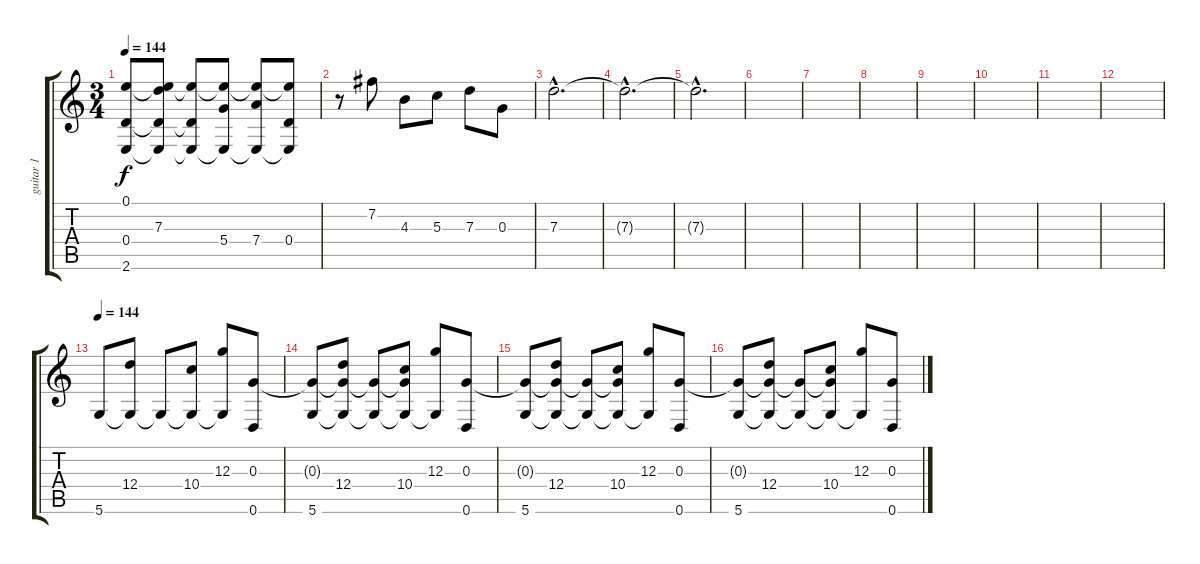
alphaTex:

\track ("guitar 1" "guitar 1") {instrument electricguitarclean}
\staff {score tabs}
\tuning (E4 B3 G3 D3 A2 D2) {hide}
\ts (3 4)
\tempo 144
\clef g2
\ks c
(0.1{t} 0.4{t} 2.6).8{dy f} (0.1{t} 7.3 0.4{t} 2.6{t}).8 (0.1{t} 0.4{t} 2.6{t}).8 (0.1{t} 5.4 2.6{t}).8 (0.1{t} 7.4 2.6{t}).8 (0.1{t} 0.4 2.6{t}).8 |
r.8 7.2.8 4.3.8 5.3.8 7.3.8 0.3.8 |
7.3{hac}.2{d} |
7.3{hac t}.2{d} |
7.3{hac t}.2{d} |
|
|
|
|
|
|
|
\tempo 144
5.6.8 (12.4 5.6{t}).8 5.6{t}.8 (10.4 5.6{t}).8 (12.3 5.6{t}).8 (0.3 0.6).8 |
(0.3{t} 5.6).8 (0.3{t} 12.4 5.6{t}).8 (0.3{t} 5.6{t}).8 (0.3{t} 10.4 5.6{t}).8 (12.3 5.6{t}).8 (0.3 0.6).8 |
(0.3{t} 5.6).8 (0.3{t} 12.4 5.6{t}).8 (0.3{t} 5.6{t}).8 (0.3{t} 10.4 5.6{t}).8 (12.3 5.6{t}).8 (0.3 0.6).8 |
(0.3{t} 5.6).8 (0.3{t} 12.4 5.6{t}).8 (0.3{t} 5.6{t}).8 (0.3{t} 10.4 5.6{t}).8 (12.3 5.6{t}).8 (0.3 0.6).8
